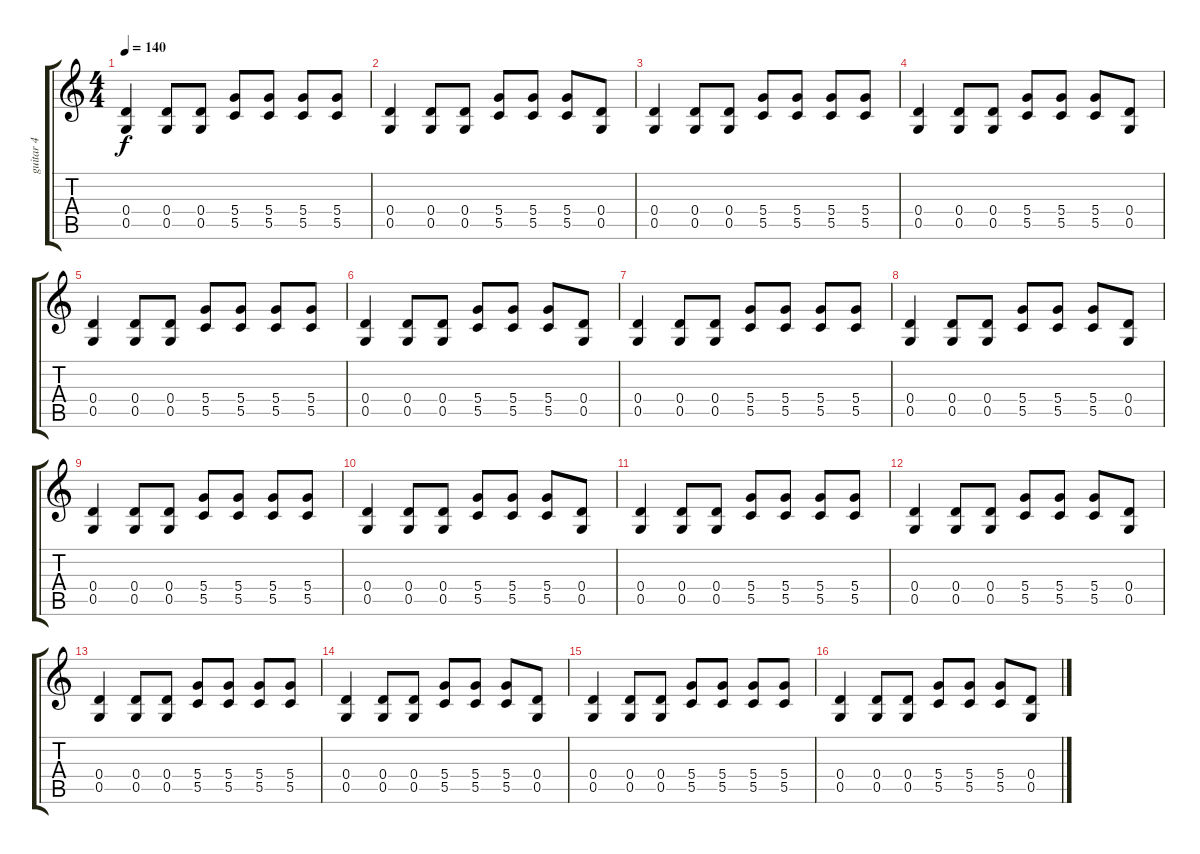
\track ("guitar 4" "guitar 4") {instrument electricguitarclean}
\staff {score tabs}
\tuning (E4 B3 G3 D3 G2 E2) {hide}
\ts (4 4)
\tempo 140
\clef g2
\ks c
(0.4 0.5).4{dy f} (0.4 0.5).8 (0.4 0.5).8 (5.4 5.5).8 (5.4 5.5).8 (5.4 5.5).8 (5.4 5.5).8 |
(0.4 0.5).4 (0.4 0.5).8 (0.4 0.5).8 (5.4 5.5).8 (5.4 5.5).8 (5.4 5.5).8 (0.4 0.5).8 |
(0.4 0.5).4 (0.4 0.5).8 (0.4 0.5).8 (5.4 5.5).8 (5.4 5.5).8 (5.4 5.5).8 (5.4 5.5).8 |
(0.4 0.5).4 (0.4 0.5).8 (0.4 0.5).8 (5.4 5.5).8 (5.4 5.5).8 (5.4 5.5).8 (0.4 0.5).8 |
(0.4 0.5).4 (0.4 0.5).8 (0.4 0.5).8 (5.4 5.5).8 (5.4 5.5).8 (5.4 5.5).8 (5.4 5.5).8 |
(0.4 0.5).4 (0.4 0.5).8 (0.4 0.5).8 (5.4 5.5).8 (5.4 5.5).8 (5.4 5.5).8 (0.4 0.5).8 |
(0.4 0.5).4 (0.4 0.5).8 (0.4 0.5).8 (5.4 5.5).8 (5.4 5.5).8 (5.4 5.5).8 (5.4 5.5).8 |
(0.4 0.5).4 (0.4 0.5).8 (0.4 0.5).8 (5.4 5.5).8 (5.4 5.5).8 (5.4 5.5).8 (0.4 0.5).8 |
(0.4 0.5).4 (0.4 0.5).8 (0.4 0.5).8 (5.4 5.5).8 (5.4 5.5).8 (5.4 5.5).8 (5.4 5.5).8 |
(0.4 0.5).4 (0.4 0.5).8 (0.4 0.5).8 (5.4 5.5).8 (5.4 5.5).8 (5.4 5.5).8 (0.4 0.5).8 |
(0.4 0.5).4 (0.4 0.5).8 (0.4 0.5).8 (5.4 5.5).8 (5.4 5.5).8 (5.4 5.5).8 (5.4 5.5).8 |
(0.4 0.5).4 (0.4 0.5).8 (0.4 0.5).8 (5.4 5.5).8 (5.4 5.5).8 (5.4 5.5).8 (0.4 0.5).8 |
(0.4 0.5).4 (0.4 0.5).8 (0.4 0.5).8 (5.4 5.5).8 (5.4 5.5).8 (5.4 5.5).8 (5.4 5.5).8 |
(0.4 0.5).4 (0.4 0.5).8 (0.4 0.5).8 (5.4 5.5).8 (5.4 5.5).8 (5.4 5.5).8 (0.4 0.5).8 |
(0.4 0.5).4 (0.4 0.5).8 (0.4 0.5).8 (5.4 5.5).8 (5.4 5.5).8 (5.4 5.5).8 (5.4 5.5).8 |
(0.4 0.5).4 (0.4 0.5).8 (0.4 0.5).8 (5.4 5.5).8 (5.4 5.5).8 (5.4 5.5).8 (0.4 0.5).8
